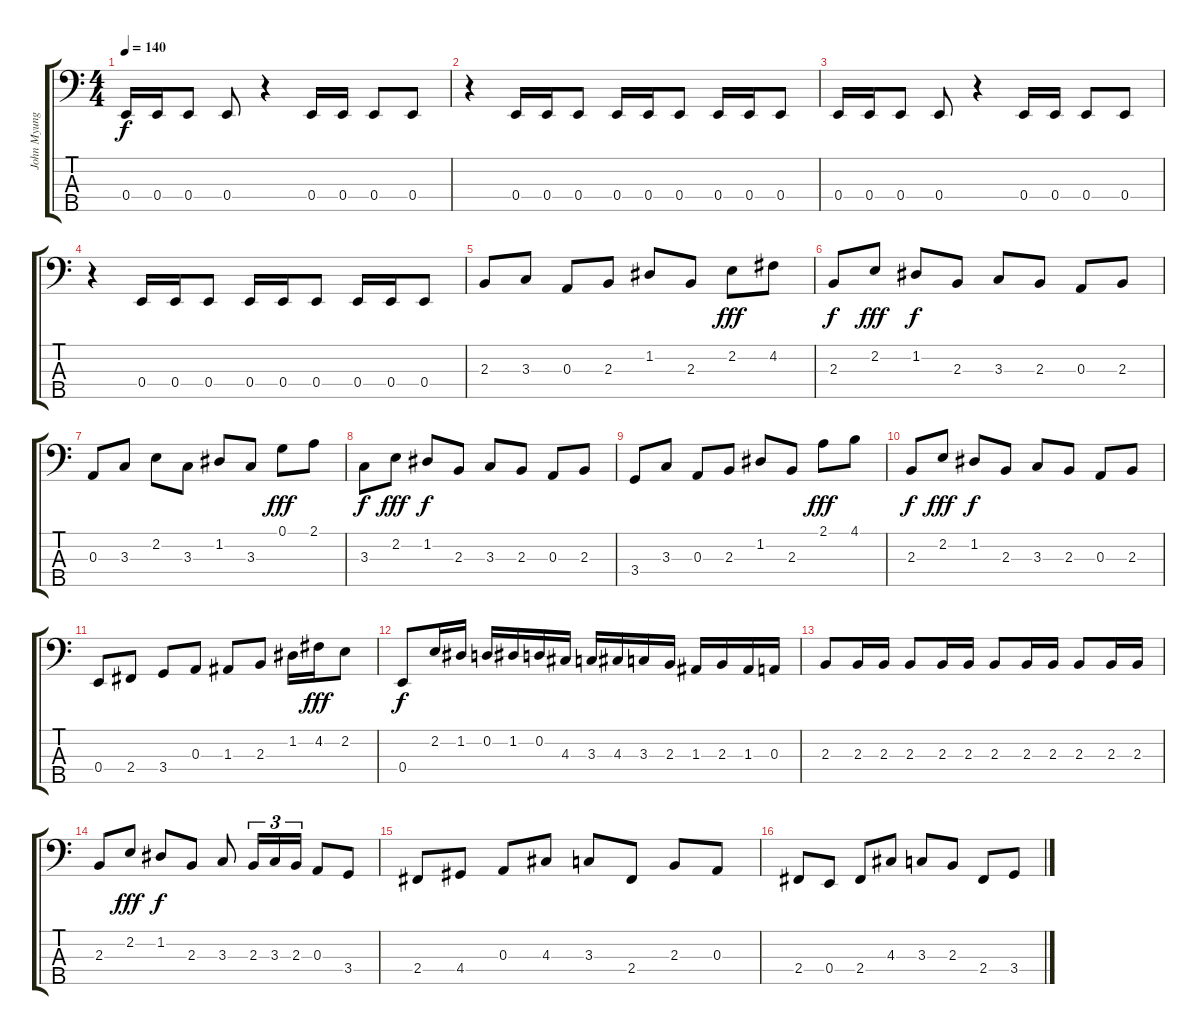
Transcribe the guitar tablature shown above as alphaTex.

\track ("John Myung" "John Myung") {instrument electricbassfinger}
\staff {score tabs}
\tuning (G2 D2 A1 E1 B0) {hide}
\ts (4 4)
\tempo 140
\clef f4
\ks c
0.4.16{dy f} 0.4.16 0.4.8 0.4.8 r.4 0.4.16 0.4.16 0.4.8 0.4.8 |
r.4 0.4.16 0.4.16 0.4.8 0.4.16 0.4.16 0.4.8 0.4.16 0.4.16 0.4.8 |
0.4.16 0.4.16 0.4.8 0.4.8 r.4 0.4.16 0.4.16 0.4.8 0.4.8 |
r.4 0.4.16 0.4.16 0.4.8 0.4.16 0.4.16 0.4.8 0.4.16 0.4.16 0.4.8 |
2.3.8 3.3.8 0.3.8 2.3.8 1.2.8 2.3.8 2.2.8{dy fff} 4.2.8 |
2.3.8{dy f} 2.2.8{dy fff} 1.2.8{dy f} 2.3.8 3.3.8 2.3.8 0.3.8 2.3.8 |
0.3.8 3.3.8 2.2.8 3.3.8 1.2.8 3.3.8 0.1.8{dy fff} 2.1.8 |
3.3.8{dy f} 2.2.8{dy fff} 1.2.8{dy f} 2.3.8 3.3.8 2.3.8 0.3.8 2.3.8 |
3.4.8 3.3.8 0.3.8 2.3.8 1.2.8 2.3.8 2.1.8{dy fff} 4.1.8 |
2.3.8{dy f} 2.2.8{dy fff} 1.2.8{dy f} 2.3.8 3.3.8 2.3.8 0.3.8 2.3.8 |
0.4.8 2.4.8 3.4.8 0.3.8 1.3.8 2.3.8 1.2.16 4.2.16{dy fff} 2.2.8 |
0.4.8{dy f} 2.2.16 1.2.16 0.2.16 1.2.16 0.2.16 4.3.16 3.3.16 4.3.16 3.3.16 2.3.16 1.3.16 2.3.16 1.3.16 0.3.16 |
2.3.8 2.3.16 2.3.16 2.3.8 2.3.16 2.3.16 2.3.8 2.3.16 2.3.16 2.3.8 2.3.16 2.3.16 |
2.3.8 2.2.8{dy fff} 1.2.8{dy f} 2.3.8 3.3.8 2.3.16{tu (3 2)} 3.3.16{tu (3 2)} 2.3.16{tu (3 2)} 0.3.8 3.4.8 |
2.4.8 4.4.8 0.3.8 4.3.8 3.3.8 2.4.8 2.3.8 0.3.8 |
2.4.8 0.4.8 2.4.8 4.3.8 3.3.8 2.3.8 2.4.8 3.4.8
